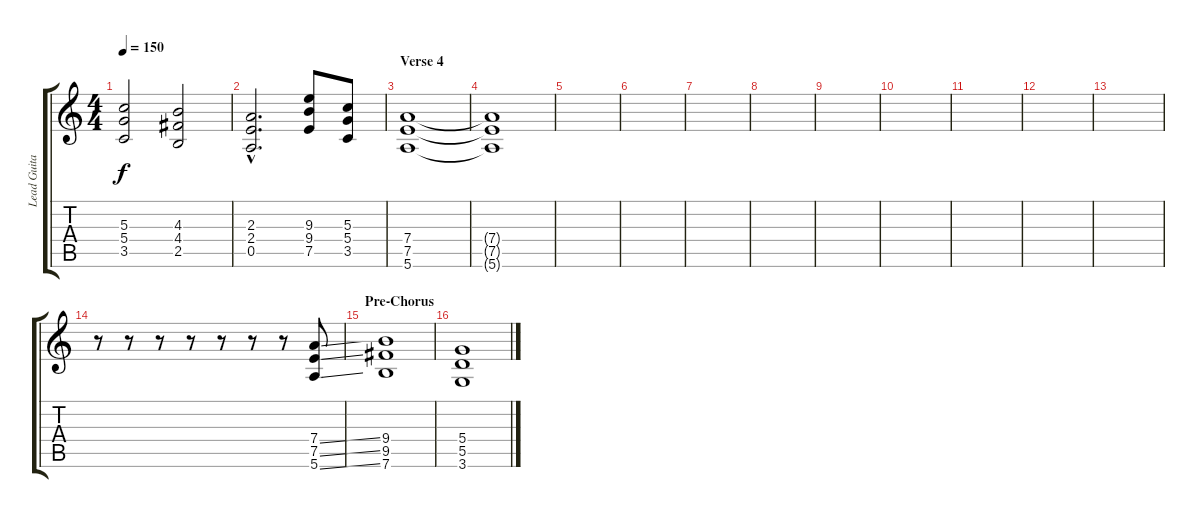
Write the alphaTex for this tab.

\track ("Lead Guitar II (Dist)" "Lead Guita") {instrument distortionguitar}
\staff {score tabs}
\tuning (E4 B3 G3 D3 A2 E2) {hide}
\ts (4 4)
\tempo 150
\clef g2
\ks c
(5.3 5.4 3.5).2{dy f} (4.3 4.4 2.5).2 |
(2.3{hac} 2.4{hac} 0.5{hac}).2{d} (9.3 9.4 7.5).8 (5.3 5.4 3.5).8 |
\section ("" "Verse 4")
(7.4 7.5 5.6).1{volume 0} |
(7.4{t} 7.5{t} 5.6{t}).1 |
|
|
|
|
|
|
|
|
|
r.8 r.8 r.8 r.8 r.8 r.8 r.8 (7.4{ss} 7.5{ss} 5.6{ss}).8 |
\section ("" "Pre-Chorus")
(9.4 9.5 7.6).1 |
(5.4 5.5 3.6).1
